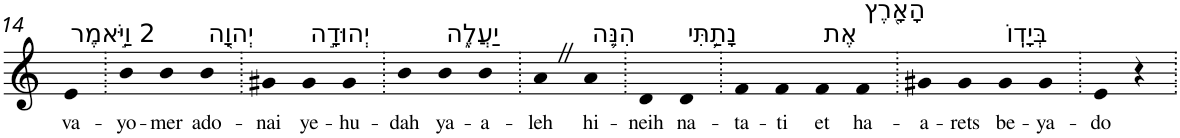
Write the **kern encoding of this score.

**kern	**text
*part1	*part1
*staff1	*staff1
*I"Piano	*
*I'Pno	*
!!LO:PB:g=z
*clefG2	*
*k[]	*
=14	=14
!LO:TX:a:t=2 וַיֹּ֣אמֶר	!
!	!LO:LY:b
4e	va-
=15.	=15.
!	!LO:LY:b
4b	-yo-
!	!LO:LY:b
4b	-mer
!LO:TX:a:t=יְהוָ֖ה	!
!	!LO:LY:b
4b	ado-
=16.	=16.
!	!LO:LY:b
4g#X	-nai
!LO:TX:a:t=יְהוּדָ֣ה	!
!	!LO:LY:b
4g#	ye-
!	!LO:LY:b
4g#	-hu-
=17.	=17.
!	!LO:LY:b
4b	-dah
!LO:TX:a:t=יַעֲלֶ֑ה	!
!	!LO:LY:b
4b	ya-
!	!LO:LY:b
4b	-a-
=18.	=18.
!	!LO:LY:b
4aZ	-leh
!LO:TX:a:t=הִנֵּ֛ה	!
!	!LO:LY:b
4a	hi-
=19.	=19.
!	!LO:LY:b
4d	-neih
!LO:TX:a:t=נָתַ֥תִּי	!
!	!LO:LY:b
4d	na-
=20.	=20.
!	!LO:LY:b
4f	-ta-
!	!LO:LY:b
4f	-ti
!LO:TX:a:t=אֶת	!
!	!LO:LY:b
4f	et
!LO:TX:a:t=הָאָ֖רֶץ	!
!	!LO:LY:b
4f	ha-
=21.	=21.
!	!LO:LY:b
4g#X	-a-
!	!LO:LY:b
4g#	-rets
!LO:TX:a:t=בְּיָדֽוֹ	!
!	!LO:LY:b
4g#	be-
!	!LO:LY:b
4g#	-ya-
=22.	=22.
!	!LO:LY:b
4e	-do
4r	.
=.	=.
*-	*-
